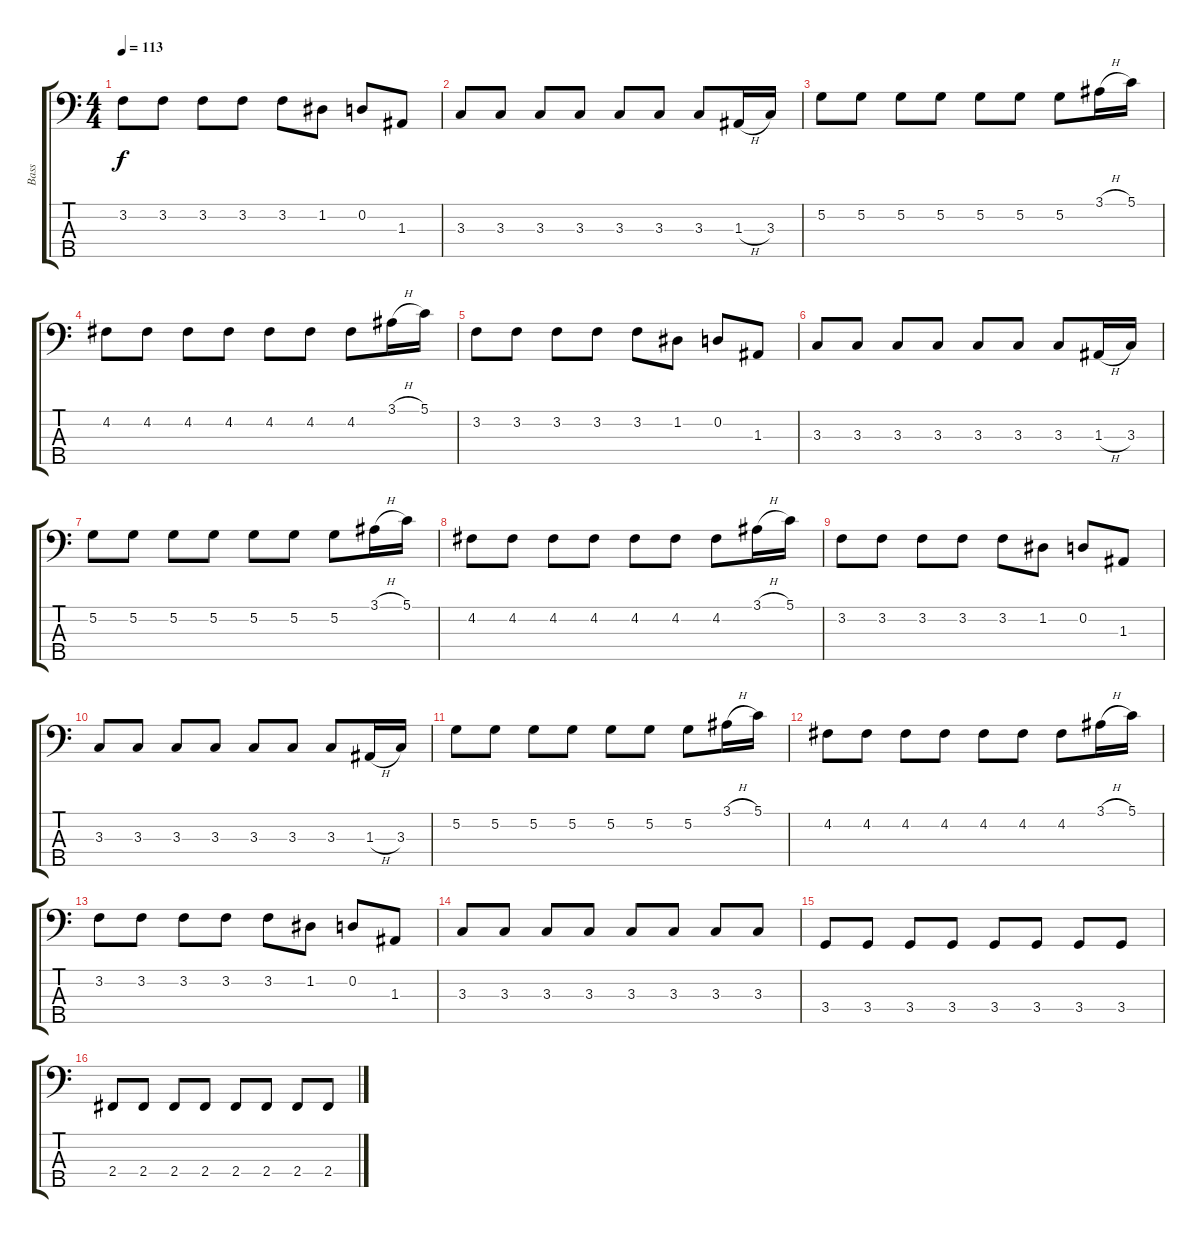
\track ("Bass" "Bass") {instrument electricbassfinger}
\staff {score tabs}
\tuning (G2 D2 A1 E1 B0) {hide}
\ts (4 4)
\tempo 113
\clef f4
\ks c
3.2.8{dy f} 3.2.8 3.2.8 3.2.8 3.2.8 1.2.8 0.2.8 1.3.8 |
3.3.8 3.3.8 3.3.8 3.3.8 3.3.8 3.3.8 3.3.8 1.3{h}.16 3.3.16 |
5.2.8 5.2.8 5.2.8 5.2.8 5.2.8 5.2.8 5.2.8 3.1{h}.16 5.1.16 |
4.2.8 4.2.8 4.2.8 4.2.8 4.2.8 4.2.8 4.2.8 3.1{h}.16 5.1.16 |
3.2.8 3.2.8 3.2.8 3.2.8 3.2.8 1.2.8 0.2.8 1.3.8 |
3.3.8 3.3.8 3.3.8 3.3.8 3.3.8 3.3.8 3.3.8 1.3{h}.16 3.3.16 |
5.2.8 5.2.8 5.2.8 5.2.8 5.2.8 5.2.8 5.2.8 3.1{h}.16 5.1.16 |
4.2.8 4.2.8 4.2.8 4.2.8 4.2.8 4.2.8 4.2.8 3.1{h}.16 5.1.16 |
3.2.8 3.2.8 3.2.8 3.2.8 3.2.8 1.2.8 0.2.8 1.3.8 |
3.3.8 3.3.8 3.3.8 3.3.8 3.3.8 3.3.8 3.3.8 1.3{h}.16 3.3.16 |
5.2.8 5.2.8 5.2.8 5.2.8 5.2.8 5.2.8 5.2.8 3.1{h}.16 5.1.16 |
4.2.8 4.2.8 4.2.8 4.2.8 4.2.8 4.2.8 4.2.8 3.1{h}.16 5.1.16 |
3.2.8 3.2.8 3.2.8 3.2.8 3.2.8 1.2.8 0.2.8 1.3.8 |
3.3.8 3.3.8 3.3.8 3.3.8 3.3.8 3.3.8 3.3.8 3.3.8 |
3.4.8 3.4.8 3.4.8 3.4.8 3.4.8 3.4.8 3.4.8 3.4.8 |
2.4.8 2.4.8 2.4.8 2.4.8 2.4.8 2.4.8 2.4.8 2.4.8
